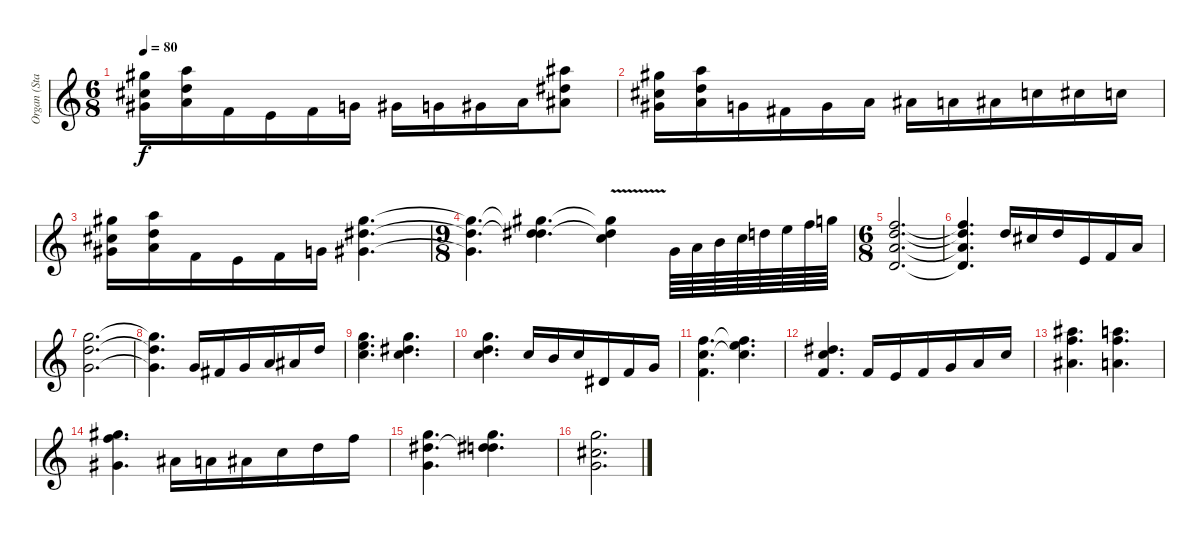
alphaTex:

\track ("Organ (Staff 1)" "Organ (Sta") {instrument rockorgan}
\staff {score}
\tuning (E4 B3 G3 D3 A2 E2 B1) {hide}
\ts (6 8)
\tempo 80
\clef g2
\ks c
(4.1 14.2 25.3).16{dy f} (5.1 15.2 26.3).16 1.1.16 0.1.16 1.1.16 3.1.16 4.1.16 3.1.16 4.1.16 5.1.16 (11.1 11.2 27.3).8 |
(9.1 9.2 25.3).16 (17.1 15.2 14.3).16 3.1.16 2.1.16 3.1.16 5.1.16 6.1.16 5.1.16 6.1.16 8.1.16 9.1.16 8.1.16 |
(4.1 14.2 25.3).16 (5.1 15.2 26.3).16 1.1.16 0.1.16 1.1.16 3.1.16 (4.1 16.2 25.3).4{d} |
\ts (9 8)
(4.1{t} 16.2{t} 25.3{t}).4{d} (10.1 16.2{t} 25.3{t}).4{d} (8.1{v} 16.2{t} 25.3{t}).4 3.1.64 5.1.64 7.1.64 8.1.64 10.1.64 12.1.64 13.1.64 15.1.64 |
\ts (6 8)
(5.1 3.2 19.3 27.4).2{d} |
(5.1{t} 3.2{t} 19.3{t} 27.4{t}).4{d} 10.1.16 9.1.16 10.1.16 0.1.16 1.1.16 5.1.16 |
(3.1 15.2 24.3).2{d} |
(3.1{t} 15.2{t} 24.3{t}).4{d} 3.1.16 2.1.16 3.1.16 5.1.16 6.1.16 10.1.16 |
(12.1 13.2 24.3).4{d} (11.1 13.2 24.3).4{d} |
(15.1 13.2 19.3).4{d} 8.1.16 7.1.16 8.1.16 4.2.16 1.1.16 3.1.16 |
(1.1 13.2 22.3).4{d} (12.1 13.2{t} 22.3{t}).4{d} |
(8.1 6.2 20.3).4{d} 1.1.16 0.1.16 1.1.16 3.1.16 5.1.16 8.1.16 |
(6.1 18.2 27.3).4{d} (5.1 18.2 26.3).4{d} |
(13.1 9.2 25.3).4{d} 6.1.16 5.1.16 6.1.16 8.1.16 10.1.16 13.1.16 |
(3.1 16.2 24.3).4{d} (10.1 16.2{t} 24.3).4{d} |
(9.1 8.2 24.3).2{d}
